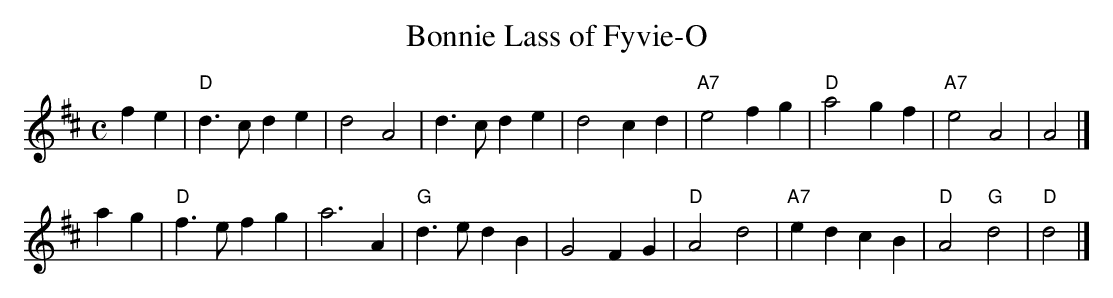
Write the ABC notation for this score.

X:1
T: Bonnie Lass of Fyvie-O
M: C
L: 1/4
K: D
fe |\
"D"d>c de | d2 A2 | d>c de | d2 cd |\
"A7"e2 fg | "D"a2 gf | "A7"e2 A2 | A2 |]
ag |\
"D"f>e fg | a3 A | "G"d>e dB | G2 FG |\
"D"A2 d2 | "A7"ed cB | "D"A2 "G"d2 | "D"d2 |]
